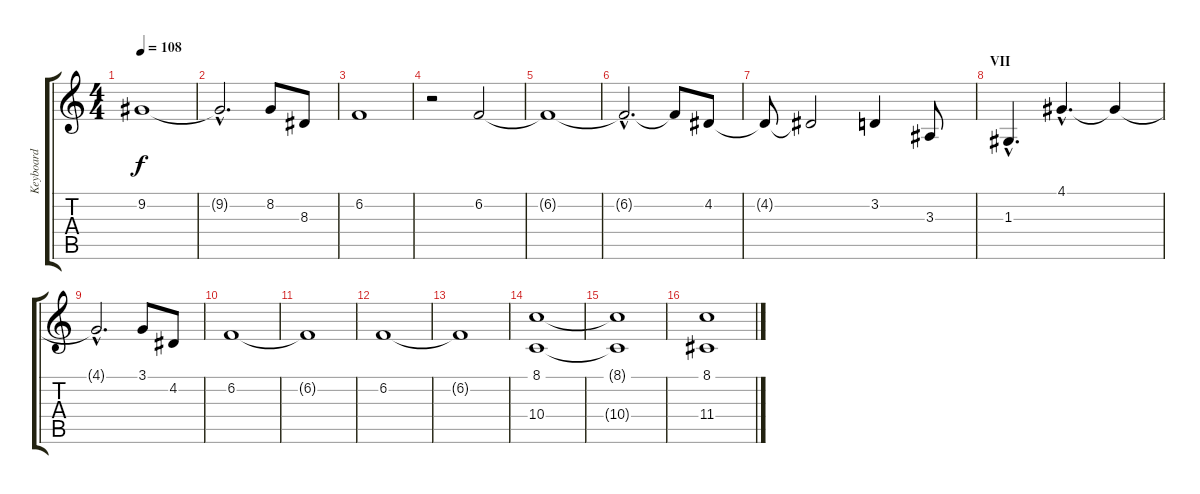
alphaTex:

\track ("Keyboard" "Keyboard") {instrument choiraahs}
\staff {score tabs}
\tuning (E4 B3 G3 D3 A2 E2) {hide}
\ts (4 4)
\tempo 108
\clef g2
\ks c
9.2.1{dy f} |
9.2{hac t}.2{d} 8.2.8 8.3.8 |
6.2.1 |
r.2 6.2.2 |
6.2{t}.1 |
6.2{hac t}.2{d} 6.2{t}.8 4.2.8 |
4.2{t}.8 4.2{t}.2 3.2.4 3.3.8 |
\section ("" "VII")
1.3{hac}.4{d} 4.1{hac}.4{d} 4.1{t}.4 |
4.1{hac t}.2{d} 3.1.8 4.2.8 |
6.2.1 |
6.2{t}.1 |
6.2.1 |
6.2{t}.1 |
(8.1 10.4).1 |
(8.1{t} 10.4{t}).1 |
(8.1 11.4).1
